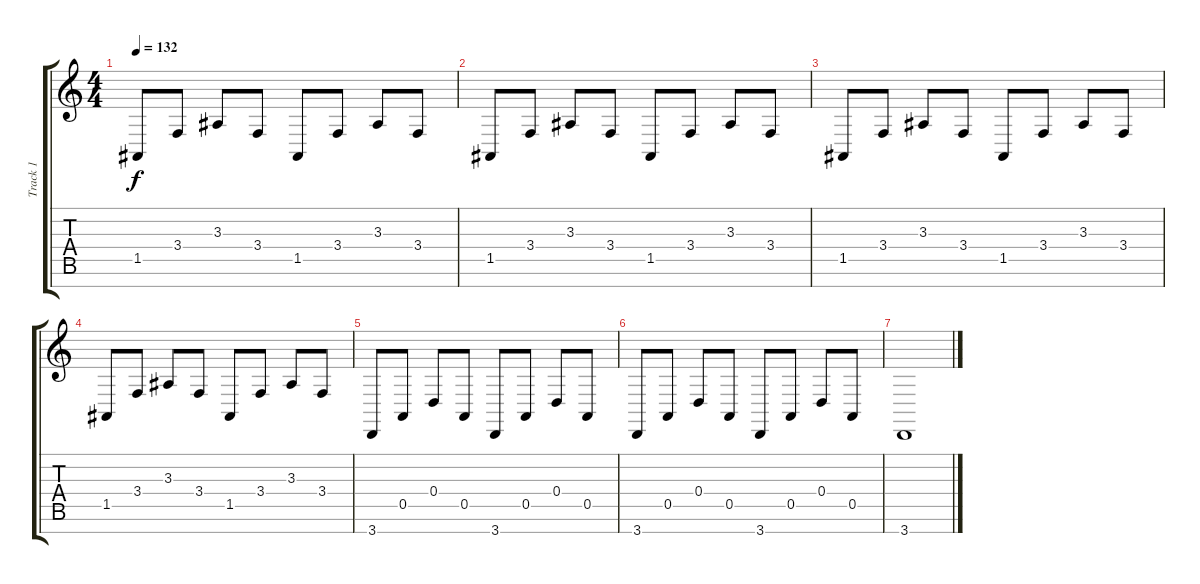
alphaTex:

\track ("Track 1" "Track 1") {instrument acousticgrandpiano}
\staff {score tabs}
\tuning (E4 B3 G3 D3 A2 E2 B1) {hide}
\ts (4 4)
\tempo 132
\clef g2
\ks c
1.5.8{dy f} 3.4.8 3.3.8 3.4.8 1.5.8 3.4.8 3.3.8 3.4.8 |
1.5.8 3.4.8 3.3.8 3.4.8 1.5.8 3.4.8 3.3.8 3.4.8 |
1.5.8 3.4.8 3.3.8 3.4.8 1.5.8 3.4.8 3.3.8 3.4.8 |
1.5.8 3.4.8 3.3.8 3.4.8 1.5.8 3.4.8 3.3.8 3.4.8 |
3.7.8 0.5.8 0.4.8 0.5.8 3.7.8 0.5.8 0.4.8 0.5.8 |
3.7.8 0.5.8 0.4.8 0.5.8 3.7.8 0.5.8 0.4.8 0.5.8 |
3.7.1
